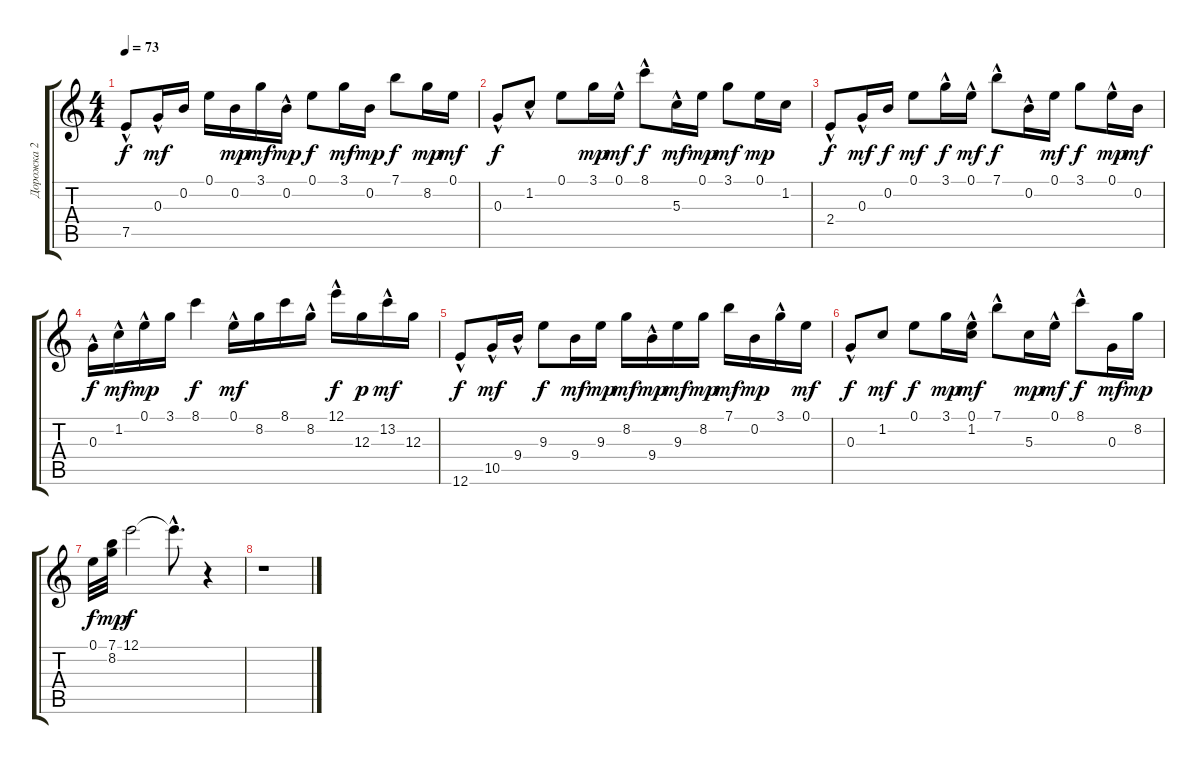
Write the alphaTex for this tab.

\track ("Дорожка 2" "Дорожка 2") {instrument acousticguitarnylon}
\staff {score tabs}
\tuning (E4 B3 G3 D3 A2 E2) {hide}
\ts (4 4)
\tempo 73
\clef g2
\ks c
7.5{hac}.8{dy f} 0.3{hac}.16{dy mf} 0.2.16 0.1.16 0.2.16{dy mp} 3.1.16{dy mf} 0.2{hac}.16{dy mp} 0.1.8{dy f} 3.1.16{dy mf} 0.2.16{dy mp} 7.1.8{dy f} 8.2.16{dy mp} 0.1.16{dy mf} |
0.3{hac}.8{dy f} 1.2{hac}.8 0.1.8 3.1.16{dy mp} 0.1{hac}.16{dy mf} 8.1{hac}.8{dy f} 5.3{hac}.16{dy mf} 0.1.16{dy mp} 3.1.8{dy mf} 0.1.16{dy mp} 1.2.16 |
2.4{hac}.8{dy f} 0.3{hac}.16{dy mf} 0.2.16{dy f} 0.1.8{dy mf} 3.1{hac}.16{dy f} 0.1{hac}.16{dy mf} 7.1{hac}.8{dy f} 0.2{hac}.16 0.1.16{dy mf} 3.1.8{dy f} 0.1{hac}.16{dy mp} 0.2.16{dy mf} |
0.3{hac}.16{dy f} 1.2{hac}.16{dy mf} 0.1{hac}.16{dy mp} 3.1.16 8.1.4{dy f} 0.1{hac}.16{dy mf} 8.2.16 8.1.16 8.2{hac}.16 12.1{hac}.16{dy f} 12.3.16{dy p} 13.2{hac}.16{dy mf} 12.3.16 |
12.6{hac}.8{dy f} 10.5{hac}.16{dy mf} 9.4{hac}.16 9.3.8{dy f} 9.4.16{dy mf} 9.3.16{dy mp} 8.2.16{dy mf} 9.4{hac}.16{dy mp} 9.3.16{dy mf} 8.2.16{dy mp} 7.1.16{dy mf} 0.2.16{dy mp} 3.1{hac}.16 0.1.16{dy mf} |
0.3{hac}.8{dy f} 1.2.8{dy mf} 0.1.8{dy f} 3.1.16{dy mp} (0.1{hac} 1.2).16{dy mf} 7.1{hac}.8 5.3.16{dy mp} 0.1{hac}.16{dy mf} 8.1{hac}.8{dy f} 0.3.16{dy mf} 8.2.16{dy mp} |
0.1.32{dy f} (7.1 8.2).32{dy mp} 12.1.2{dy f} 12.1{hac t}.8{d} r.4 |
r.1
